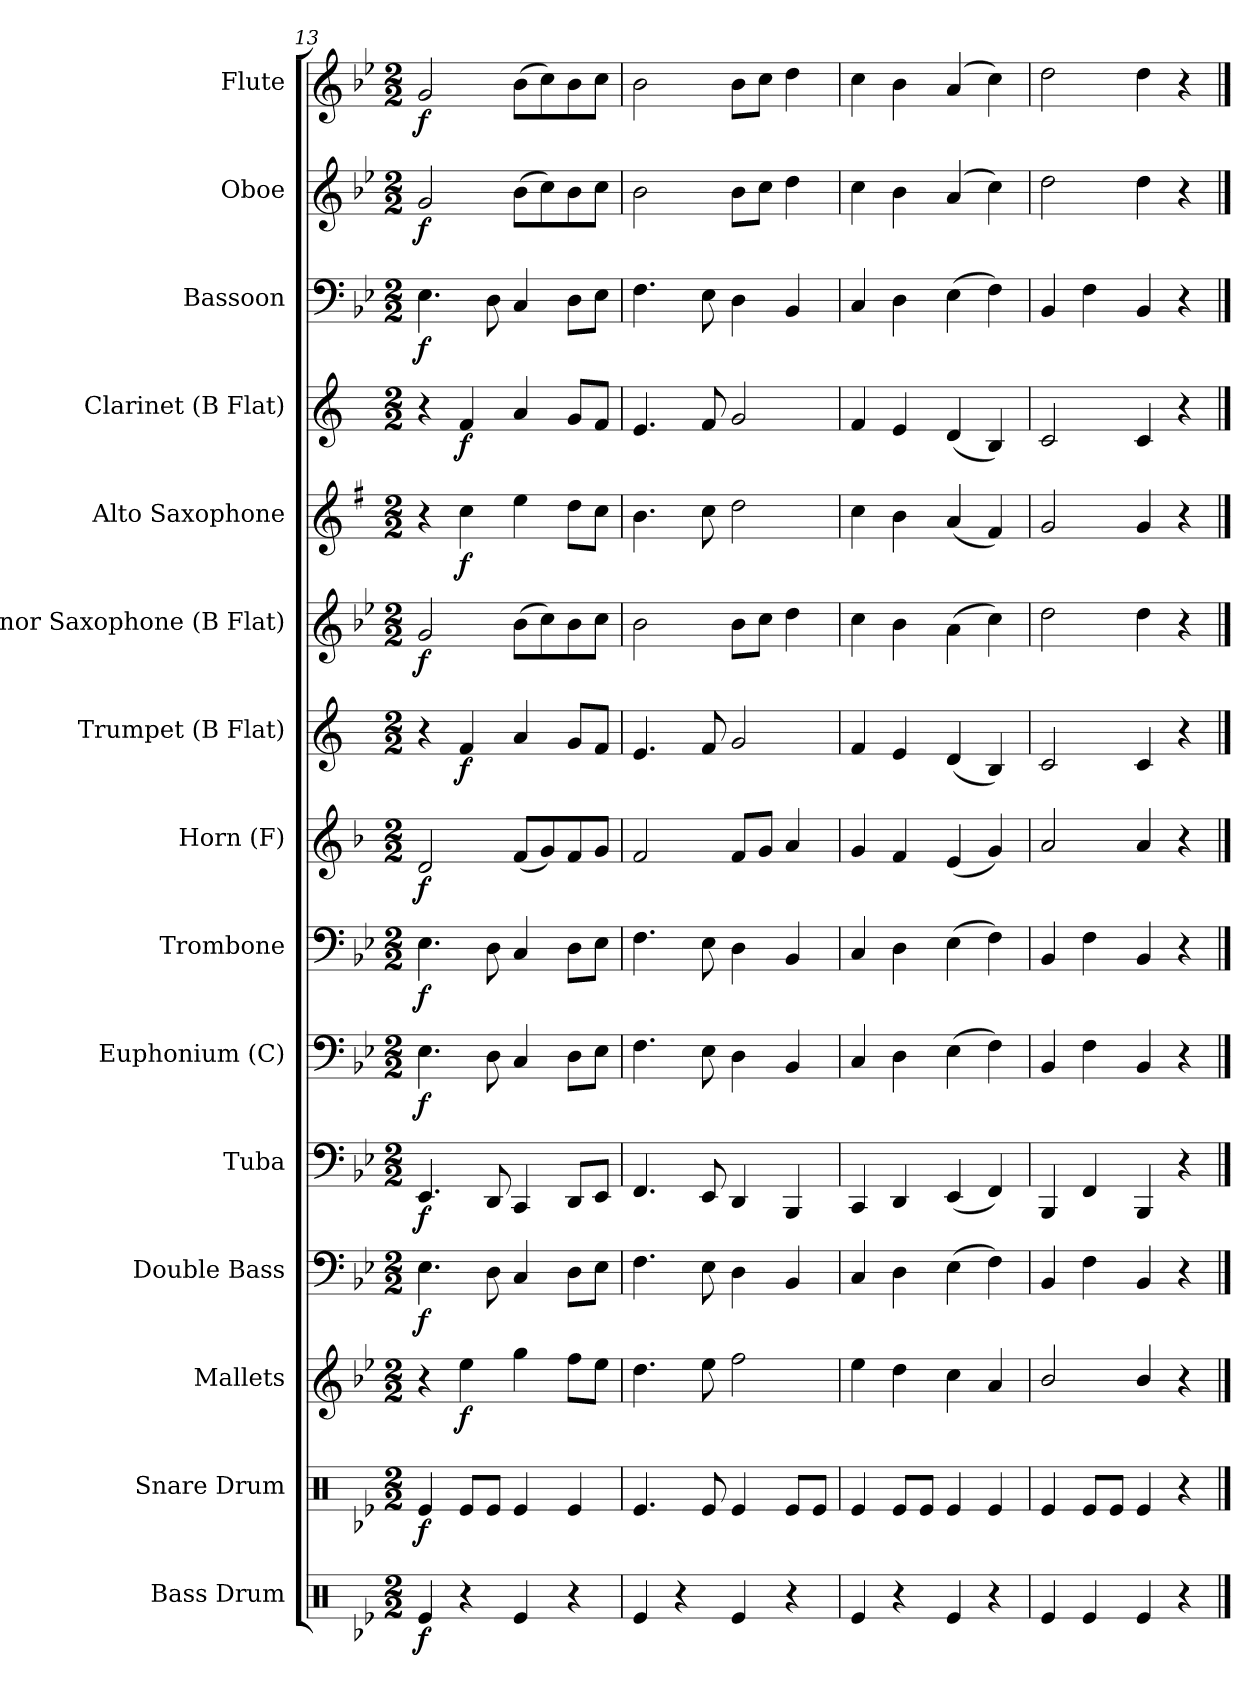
**kern	**dynam	**kern	**dynam	**kern	**dynam	**kern	**dynam	**kern	**dynam	**kern	**dynam	**kern	**dynam	**kern	**dynam	**kern	**dynam	**kern	**dynam	**kern	**dynam	**kern	**dynam	**kern	**dynam	**kern	**dynam	**kern	**dynam
*part15	*part15	*part14	*part14	*part13	*part13	*part12	*part12	*part11	*part11	*part10	*part10	*part9	*part9	*part8	*part8	*part7	*part7	*part6	*part6	*part5	*part5	*part4	*part4	*part3	*part3	*part2	*part2	*part1	*part1
*staff15	*staff15	*staff14	*staff14	*staff13	*staff13	*staff12	*staff12	*staff11	*staff11	*staff10	*staff10	*staff9	*staff9	*staff8	*staff8	*staff7	*staff7	*staff6	*staff6	*staff5	*staff5	*staff4	*staff4	*staff3	*staff3	*staff2	*staff2	*staff1	*staff1
*I"Bass Drum	*	*I"Snare Drum	*	*I"Mallets	*	*I"Double Bass	*	*I"Tuba	*	*I"Euphonium (C)	*	*I"Trombone	*	*I"Horn (F)	*	*I"Trumpet (B Flat)	*	*I"Tenor Saxophone (B Flat)	*	*I"Alto Saxophone	*	*I"Clarinet (B Flat)	*	*I"Bassoon	*	*I"Oboe	*	*I"Flute	*
*clefX	*	*clefX	*	*clefG2	*	*clefF4	*	*clefF4	*	*clefF4	*	*clefF4	*	*clefG2	*	*clefG2	*	*clefG2	*	*clefG2	*	*clefG2	*	*clefF4	*	*clefG2	*	*clefG2	*
*	*	*	*	*ITrd-14c-24	*	*ITrd7c12	*	*	*	*	*	*	*	*ITrd4c7	*	*ITrd1c2	*	*ITrd8c14	*	*ITrd5c9	*	*ITrd1c2	*	*	*	*	*	*	*
*k[b-e-]	*	*k[b-e-]	*	*k[b-e-]	*	*k[b-e-]	*	*k[b-e-]	*	*k[b-e-]	*	*k[b-e-]	*	*k[b-e-]	*	*k[b-e-]	*	*k[b-e-]	*	*k[b-e-]	*	*k[b-e-]	*	*k[b-e-]	*	*k[b-e-]	*	*k[b-e-]	*
*B-:	*	*B-:	*	*B-:	*	*B-:	*	*B-:	*	*B-:	*	*B-:	*	*B-:	*	*B-:	*	*B-:	*	*B-:	*	*B-:	*	*B-:	*	*B-:	*	*B-:	*
*M2/2	*	*M2/2	*	*M2/2	*	*M2/2	*	*M2/2	*	*M2/2	*	*M2/2	*	*M2/2	*	*M2/2	*	*M2/2	*	*M2/2	*	*M2/2	*	*M2/2	*	*M2/2	*	*M2/2	*
=13	=13	=13	=13	=13	=13	=13	=13	=13	=13	=13	=13	=13	=13	=13	=13	=13	=13	=13	=13	=13	=13	=13	=13	=13	=13	=13	=13	=13	=13
!	!LO:DY:b	!	!LO:DY:b	!	!	!	!LO:DY:b	!	!LO:DY:b	!	!LO:DY:b	!	!LO:DY:b	!	!LO:DY:b	!	!	!	!LO:DY:b	!	!	!	!	!	!LO:DY:b	!	!LO:DY:b	!	!LO:DY:b
4Re/	f	4Re/	f	4r	.	4.EE-\	f	4.EE-/	f	4.E-\	f	4.E-\	f	2G/	f	4r	.	2G/	f	4r	.	4r	.	4.E-\	f	2g/	f	2g/	f
!	!	!	!	!	!LO:DY:b	!	!	!	!	!	!	!	!	!	!	!	!LO:DY:b	!	!	!	!LO:DY:b	!	!LO:DY:b	!	!	!	!	!	!
4r	.	8Re/L	.	4eeee-\	f	.	.	.	.	.	.	.	.	.	.	4e-/	f	.	.	4e-\	f	4e-/	f	.	.	.	.	.	.
.	.	8Re/J	.	.	.	8DD\	.	8DD/	.	8D\	.	8D\	.	.	.	.	.	.	.	.	.	.	.	8D\	.	.	.	.	.
4Re/	.	4Re/	.	4gggg\	.	4CC/	.	4CC/	.	4C/	.	4C/	.	(8B-/L	.	4g/	.	(8B-\L	.	4g\	.	4g/	.	4C/	.	(8b-\L	.	(8b-\L	.
.	.	.	.	.	.	.	.	.	.	.	.	.	.	8c/)	.	.	.	8c\)	.	.	.	.	.	.	.	8cc\)	.	8cc\)	.
4r	.	4Re/	.	8ffff\L	.	8DD\L	.	8DD/L	.	8D\L	.	8D\L	.	8B-/	.	8f/L	.	8B-\	.	8f\L	.	8f/L	.	8D\L	.	8b-\	.	8b-\	.
.	.	.	.	8eeee-\J	.	8EE-\J	.	8EE-/J	.	8E-\J	.	8E-\J	.	8c/J	.	8e-/J	.	8c\J	.	8e-\J	.	8e-/J	.	8E-\J	.	8cc\J	.	8cc\J	.
=14	=14	=14	=14	=14	=14	=14	=14	=14	=14	=14	=14	=14	=14	=14	=14	=14	=14	=14	=14	=14	=14	=14	=14	=14	=14	=14	=14	=14	=14
4Re/	.	4.Re/	.	4.dddd\	.	4.FF\	.	4.FF/	.	4.F\	.	4.F\	.	2B-/	.	4.d/	.	2B-\	.	4.d\	.	4.d/	.	4.F\	.	2b-\	.	2b-\	.
4r	.	.	.	.	.	.	.	.	.	.	.	.	.	.	.	.	.	.	.	.	.	.	.	.	.	.	.	.	.
.	.	8Re/	.	8eeee-\	.	8EE-\	.	8EE-/	.	8E-\	.	8E-\	.	.	.	8e-/	.	.	.	8e-\	.	8e-/	.	8E-\	.	.	.	.	.
4Re/	.	4Re/	.	2ffff\	.	4DD\	.	4DD/	.	4D\	.	4D\	.	8B-/L	.	2f/	.	8B-\L	.	2f\	.	2f/	.	4D\	.	8b-\L	.	8b-\L	.
.	.	.	.	.	.	.	.	.	.	.	.	.	.	8c/J	.	.	.	8c\J	.	.	.	.	.	.	.	8cc\J	.	8cc\J	.
4r	.	8Re/L	.	.	.	4BBB-/	.	4BBB-/	.	4BB-/	.	4BB-/	.	4d/	.	.	.	4d\	.	.	.	.	.	4BB-/	.	4dd\	.	4dd\	.
.	.	8Re/J	.	.	.	.	.	.	.	.	.	.	.	.	.	.	.	.	.	.	.	.	.	.	.	.	.	.	.
=15	=15	=15	=15	=15	=15	=15	=15	=15	=15	=15	=15	=15	=15	=15	=15	=15	=15	=15	=15	=15	=15	=15	=15	=15	=15	=15	=15	=15	=15
4Re/	.	4Re/	.	4eeee-\	.	4CC/	.	4CC/	.	4C/	.	4C/	.	4c/	.	4e-/	.	4c\	.	4e-\	.	4e-/	.	4C/	.	4cc\	.	4cc\	.
4r	.	8Re/L	.	4dddd\	.	4DD\	.	4DD/	.	4D\	.	4D\	.	4B-/	.	4d/	.	4B-\	.	4d\	.	4d/	.	4D\	.	4b-\	.	4b-\	.
.	.	8Re/J	.	.	.	.	.	.	.	.	.	.	.	.	.	.	.	.	.	.	.	.	.	.	.	.	.	.	.
4Re/	.	4Re/	.	4cccc\	.	(4EE-\	.	(4EE-/	.	(4E-\	.	(4E-\	.	(4A/	.	(4c/	.	(4A\	.	(4c/	.	(4c/	.	(4E-\	.	(4a/	.	(4a/	.
4r	.	4Re/	.	4aaa/	.	4FF\)	.	4FF/)	.	4F\)	.	4F\)	.	4c/)	.	4A/)	.	4c\)	.	4A/)	.	4A/)	.	4F\)	.	4cc\)	.	4cc\)	.
=16	=16	=16	=16	=16	=16	=16	=16	=16	=16	=16	=16	=16	=16	=16	=16	=16	=16	=16	=16	=16	=16	=16	=16	=16	=16	=16	=16	=16	=16
4Re/	.	4Re/	.	2bbb-/	.	4BBB-/	.	4BBB-/	.	4BB-/	.	4BB-/	.	2d/	.	2B-/	.	2d\	.	2B-/	.	2B-/	.	4BB-/	.	2dd\	.	2dd\	.
4Re/	.	8Re/L	.	.	.	4FF\	.	4FF/	.	4F\	.	4F\	.	.	.	.	.	.	.	.	.	.	.	4F\	.	.	.	.	.
.	.	8Re/J	.	.	.	.	.	.	.	.	.	.	.	.	.	.	.	.	.	.	.	.	.	.	.	.	.	.	.
4Re/	.	4Re/	.	4bbb-/	.	4BBB-/	.	4BBB-/	.	4BB-/	.	4BB-/	.	4d/	.	4B-/	.	4d\	.	4B-/	.	4B-/	.	4BB-/	.	4dd\	.	4dd\	.
4r	.	4r	.	4r	.	4r	.	4r	.	4r	.	4r	.	4r	.	4r	.	4r	.	4r	.	4r	.	4r	.	4r	.	4r	.
==	==	==	==	==	==	==	==	==	==	==	==	==	==	==	==	==	==	==	==	==	==	==	==	==	==	==	==	==	==
*-	*-	*-	*-	*-	*-	*-	*-	*-	*-	*-	*-	*-	*-	*-	*-	*-	*-	*-	*-	*-	*-	*-	*-	*-	*-	*-	*-	*-	*-
